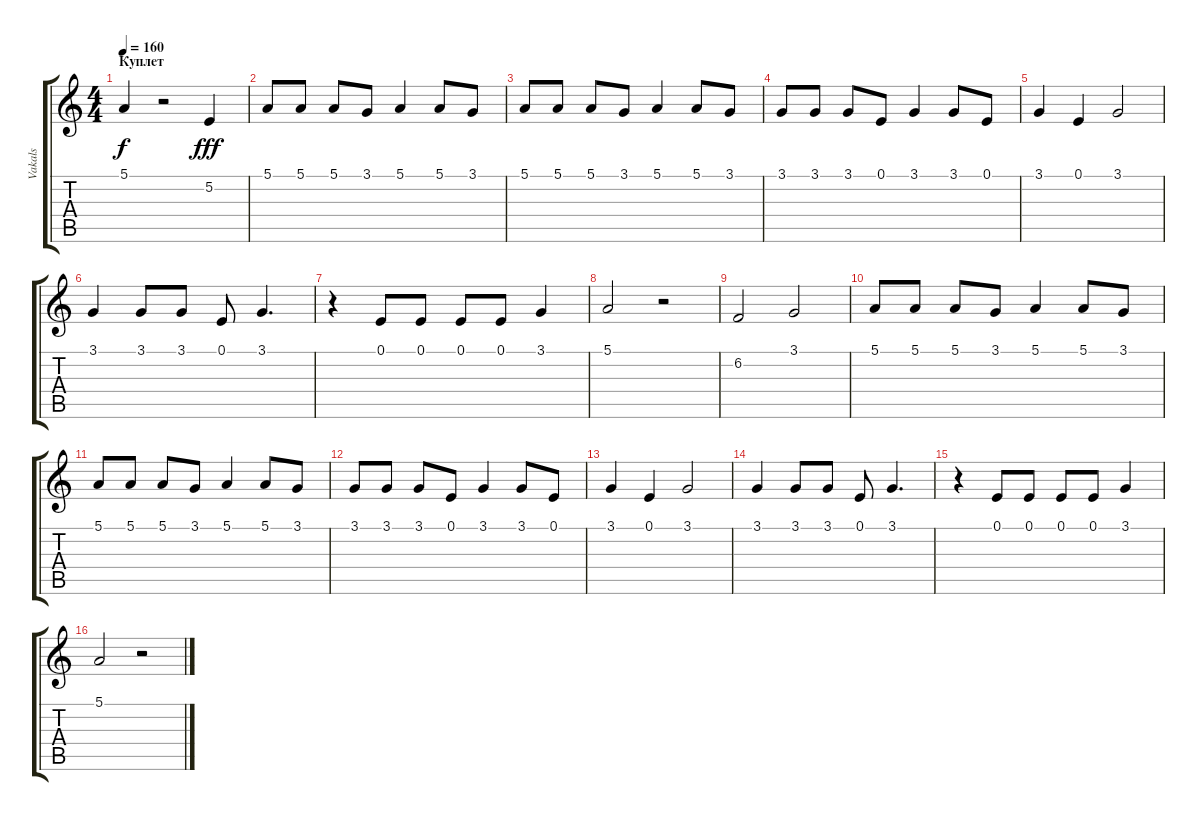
\track ("Vakals" "Vakals") {instrument choiraahs}
\staff {score tabs}
\tuning (E4 B3 G3 D3 A2 E2) {hide}
\ts (4 4)
\section ("" "Куплет")
\tempo 160
\clef g2
\ks c
5.1{t}.4{dy f} r.2 5.2.4{dy fff} |
5.1.8 5.1.8 5.1.8 3.1.8 5.1.4 5.1.8 3.1.8 |
5.1.8 5.1.8 5.1.8 3.1.8 5.1.4 5.1.8 3.1.8 |
3.1.8 3.1.8 3.1.8 0.1.8 3.1.4 3.1.8 0.1.8 |
3.1.4 0.1.4 3.1.2 |
3.1.4 3.1.8 3.1.8 0.1.8 3.1.4{d} |
r.4 0.1.8 0.1.8 0.1.8 0.1.8 3.1.4 |
5.1.2 r.2 |
6.2.2 3.1.2 |
5.1.8 5.1.8 5.1.8 3.1.8 5.1.4 5.1.8 3.1.8 |
5.1.8 5.1.8 5.1.8 3.1.8 5.1.4 5.1.8 3.1.8 |
3.1.8 3.1.8 3.1.8 0.1.8 3.1.4 3.1.8 0.1.8 |
3.1.4 0.1.4 3.1.2 |
3.1.4 3.1.8 3.1.8 0.1.8 3.1.4{d} |
r.4 0.1.8 0.1.8 0.1.8 0.1.8 3.1.4 |
5.1.2 r.2
